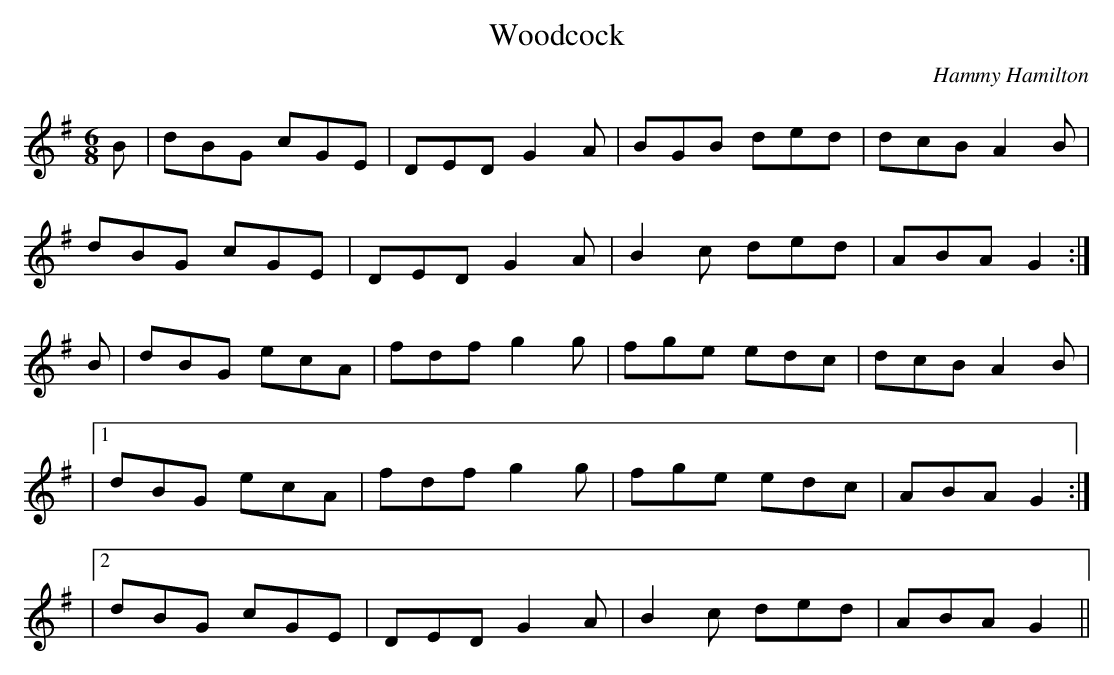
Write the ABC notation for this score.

X:1
T: Woodcock
C: Hammy Hamilton
M: 6/8
L: 1/8
K: G
B | dBG cGE | DED G2 A | BGB ded | dcB A2 B |
dBG cGE | DED G2 A | B2 c ded | ABA G2 :|
B | dBG ecA | fdf g2 g | fge edc | dcB A2 B |
|1 dBG ecA | fdf g2 g | fge edc | ABA G2 :|
|2 dBG cGE | DED G2 A | B2 c ded | ABA G2 ||
